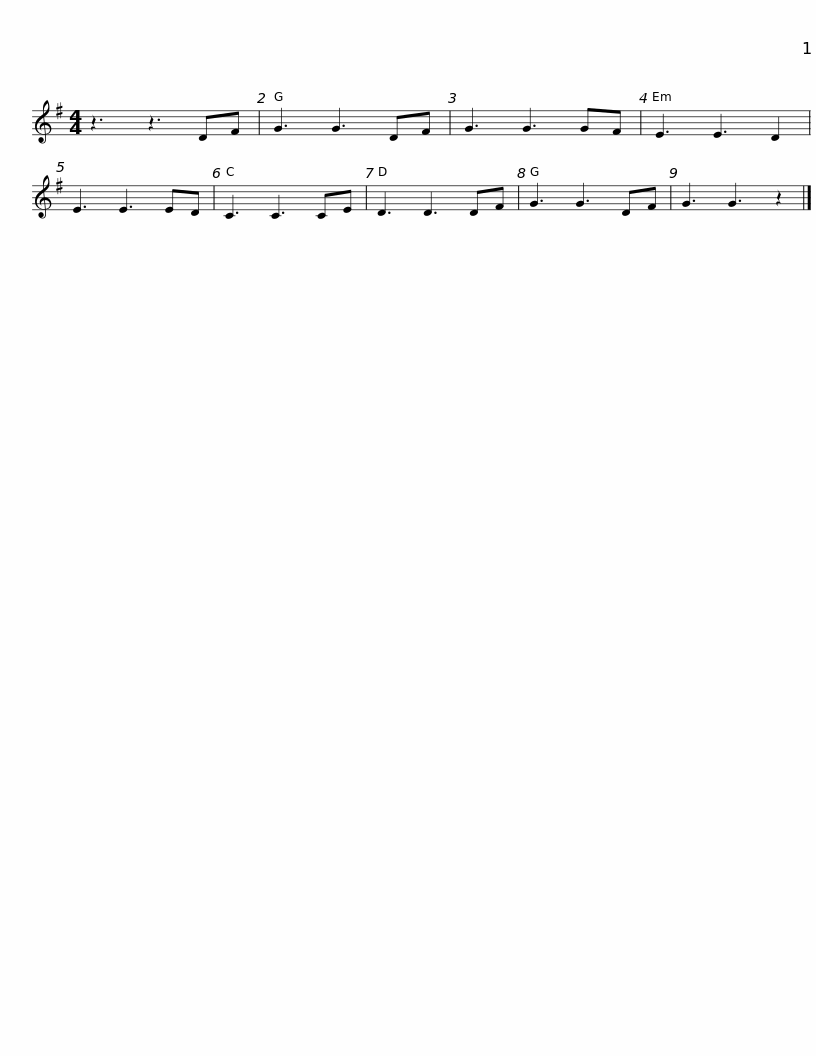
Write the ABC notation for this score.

X:1
L:1/8
M:4/4
I:linebreak $
K:G
V:1 treble
V:1
 z3 z3 DF | G3 G3 DF | G3 G3 GF | E3 E3 D2 | E3 E3 ED |$ %5
 C3 C3 CE | D3 D3 DF | G3 G3 DF | G3 G3 z2 |] %9
